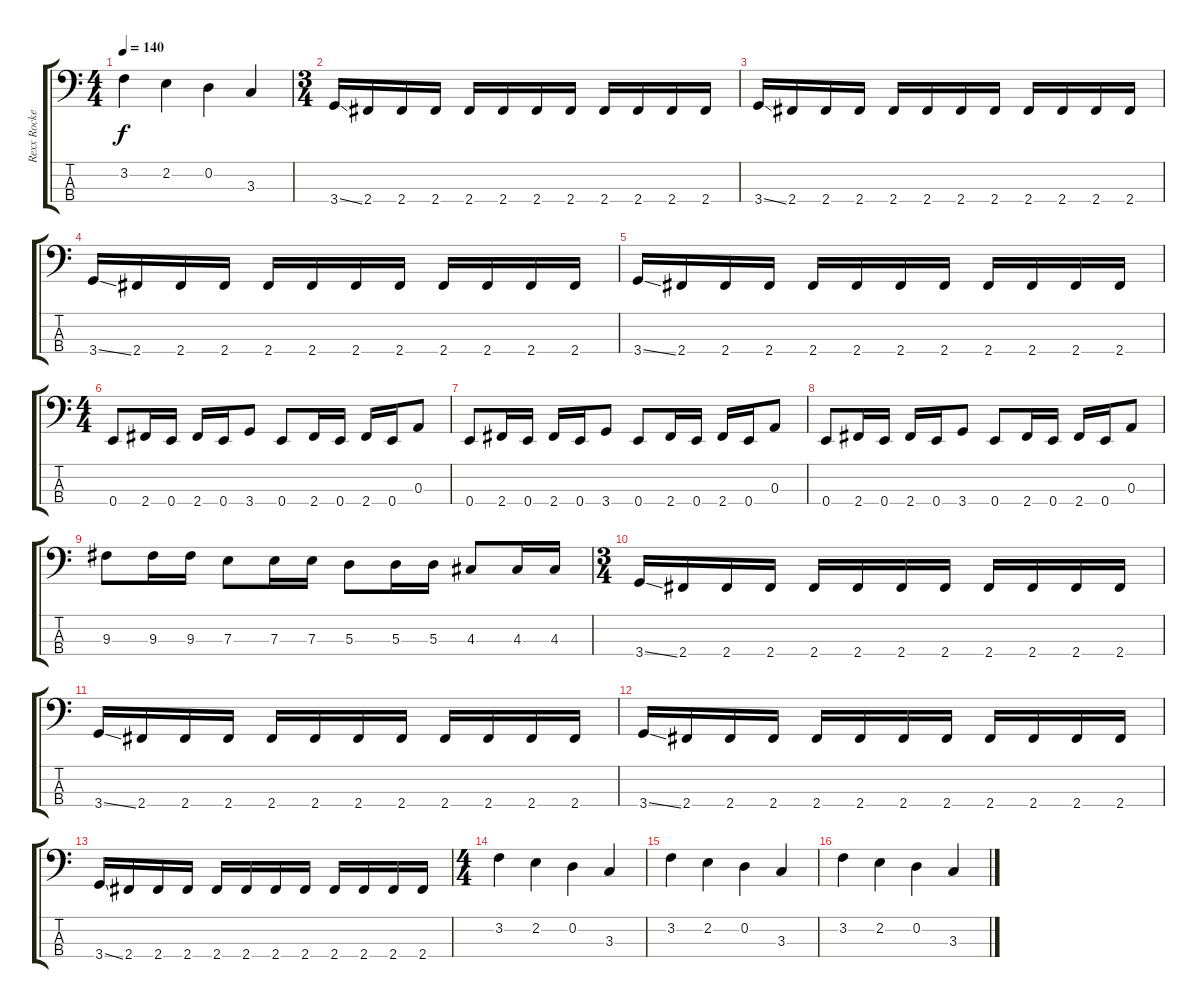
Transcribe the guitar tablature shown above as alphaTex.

\track ("Rexx Rocker" "Rexx Rocke") {instrument electricbasspick}
\staff {score tabs}
\tuning (G2 D2 A1 E1) {hide}
\ts (4 4)
\tempo 140
\clef f4
\ks c
3.2.4{dy f} 2.2.4 0.2.4 3.3.4 |
\ts (3 4)
3.4{ss}.16 2.4.16 2.4.16 2.4.16 2.4.16 2.4.16 2.4.16 2.4.16 2.4.16 2.4.16 2.4.16 2.4.16 |
3.4{ss}.16 2.4.16 2.4.16 2.4.16 2.4.16 2.4.16 2.4.16 2.4.16 2.4.16 2.4.16 2.4.16 2.4.16 |
3.4{ss}.16 2.4.16 2.4.16 2.4.16 2.4.16 2.4.16 2.4.16 2.4.16 2.4.16 2.4.16 2.4.16 2.4.16 |
3.4{ss}.16 2.4.16 2.4.16 2.4.16 2.4.16 2.4.16 2.4.16 2.4.16 2.4.16 2.4.16 2.4.16 2.4.16 |
\ts (4 4)
0.4.8 2.4.16 0.4.16 2.4.16 0.4.16 3.4.8 0.4.8 2.4.16 0.4.16 2.4.16 0.4.16 0.3.8 |
0.4.8 2.4.16 0.4.16 2.4.16 0.4.16 3.4.8 0.4.8 2.4.16 0.4.16 2.4.16 0.4.16 0.3.8 |
0.4.8 2.4.16 0.4.16 2.4.16 0.4.16 3.4.8 0.4.8 2.4.16 0.4.16 2.4.16 0.4.16 0.3.8 |
9.3.8 9.3.16 9.3.16 7.3.8 7.3.16 7.3.16 5.3.8 5.3.16 5.3.16 4.3.8 4.3.16 4.3.16 |
\ts (3 4)
3.4{ss}.16 2.4.16 2.4.16 2.4.16 2.4.16 2.4.16 2.4.16 2.4.16 2.4.16 2.4.16 2.4.16 2.4.16 |
3.4{ss}.16 2.4.16 2.4.16 2.4.16 2.4.16 2.4.16 2.4.16 2.4.16 2.4.16 2.4.16 2.4.16 2.4.16 |
3.4{ss}.16 2.4.16 2.4.16 2.4.16 2.4.16 2.4.16 2.4.16 2.4.16 2.4.16 2.4.16 2.4.16 2.4.16 |
3.4{ss}.16 2.4.16 2.4.16 2.4.16 2.4.16 2.4.16 2.4.16 2.4.16 2.4.16 2.4.16 2.4.16 2.4.16 |
\ts (4 4)
3.2.4 2.2.4 0.2.4 3.3.4 |
3.2.4 2.2.4 0.2.4 3.3.4 |
3.2.4 2.2.4 0.2.4 3.3.4
